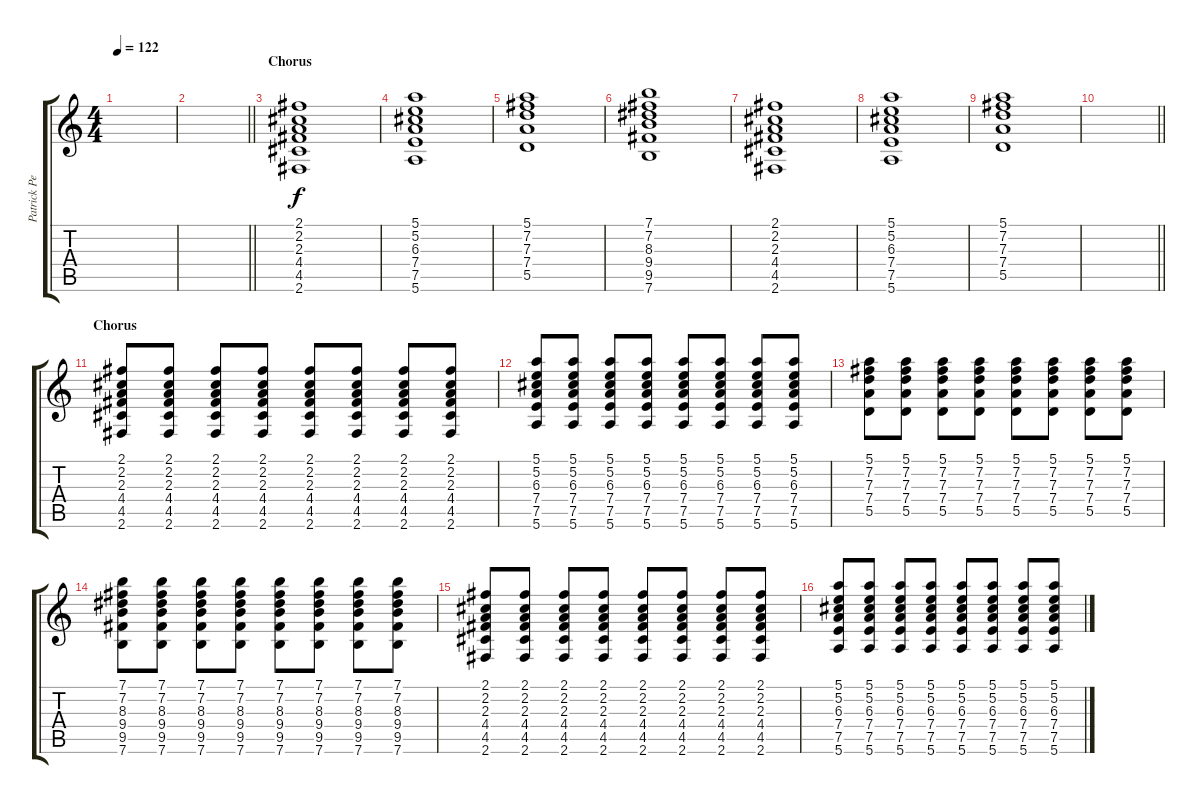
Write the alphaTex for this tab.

\track ("Patrick Pentland" "Patrick Pe") {instrument overdrivenguitar}
\staff {score tabs}
\tuning (E4 B3 G3 D3 A2 E2) {hide}
\ts (4 4)
\tempo 122
\clef g2
\ks c
|
\barLineRight lightlight
|
\section ("" "Chorus")
(2.1 2.2 2.3 4.4 4.5 2.6).1{instrument acousticguitarsteel} |
(5.1 5.2 6.3 7.4 7.5 5.6).1 |
(5.1 7.2 7.3 7.4 5.5).1 |
(7.1 7.2 8.3 9.4 9.5 7.6).1 |
(2.1 2.2 2.3 4.4 4.5 2.6).1 |
(5.1 5.2 6.3 7.4 7.5 5.6).1 |
(5.1 7.2 7.3 7.4 5.5).1 |
\barLineRight lightlight
|
\section ("" "Chorus")
(2.1 2.2 2.3 4.4 4.5 2.6).8 (2.1 2.2 2.3 4.4 4.5 2.6).8 (2.1 2.2 2.3 4.4 4.5 2.6).8 (2.1 2.2 2.3 4.4 4.5 2.6).8 (2.1 2.2 2.3 4.4 4.5 2.6).8 (2.1 2.2 2.3 4.4 4.5 2.6).8 (2.1 2.2 2.3 4.4 4.5 2.6).8 (2.1 2.2 2.3 4.4 4.5 2.6).8 |
(5.1 5.2 6.3 7.4 7.5 5.6).8 (5.1 5.2 6.3 7.4 7.5 5.6).8 (5.1 5.2 6.3 7.4 7.5 5.6).8 (5.1 5.2 6.3 7.4 7.5 5.6).8 (5.1 5.2 6.3 7.4 7.5 5.6).8 (5.1 5.2 6.3 7.4 7.5 5.6).8 (5.1 5.2 6.3 7.4 7.5 5.6).8 (5.1 5.2 6.3 7.4 7.5 5.6).8 |
(5.1 7.2 7.3 7.4 5.5).8 (5.1 7.2 7.3 7.4 5.5).8 (5.1 7.2 7.3 7.4 5.5).8 (5.1 7.2 7.3 7.4 5.5).8 (5.1 7.2 7.3 7.4 5.5).8 (5.1 7.2 7.3 7.4 5.5).8 (5.1 7.2 7.3 7.4 5.5).8 (5.1 7.2 7.3 7.4 5.5).8 |
(7.1 7.2 8.3 9.4 9.5 7.6).8 (7.1 7.2 8.3 9.4 9.5 7.6).8 (7.1 7.2 8.3 9.4 9.5 7.6).8 (7.1 7.2 8.3 9.4 9.5 7.6).8 (7.1 7.2 8.3 9.4 9.5 7.6).8 (7.1 7.2 8.3 9.4 9.5 7.6).8 (7.1 7.2 8.3 9.4 9.5 7.6).8 (7.1 7.2 8.3 9.4 9.5 7.6).8 |
(2.1 2.2 2.3 4.4 4.5 2.6).8 (2.1 2.2 2.3 4.4 4.5 2.6).8 (2.1 2.2 2.3 4.4 4.5 2.6).8 (2.1 2.2 2.3 4.4 4.5 2.6).8 (2.1 2.2 2.3 4.4 4.5 2.6).8 (2.1 2.2 2.3 4.4 4.5 2.6).8 (2.1 2.2 2.3 4.4 4.5 2.6).8 (2.1 2.2 2.3 4.4 4.5 2.6).8 |
(5.1 5.2 6.3 7.4 7.5 5.6).8 (5.1 5.2 6.3 7.4 7.5 5.6).8 (5.1 5.2 6.3 7.4 7.5 5.6).8 (5.1 5.2 6.3 7.4 7.5 5.6).8 (5.1 5.2 6.3 7.4 7.5 5.6).8 (5.1 5.2 6.3 7.4 7.5 5.6).8 (5.1 5.2 6.3 7.4 7.5 5.6).8 (5.1 5.2 6.3 7.4 7.5 5.6).8
